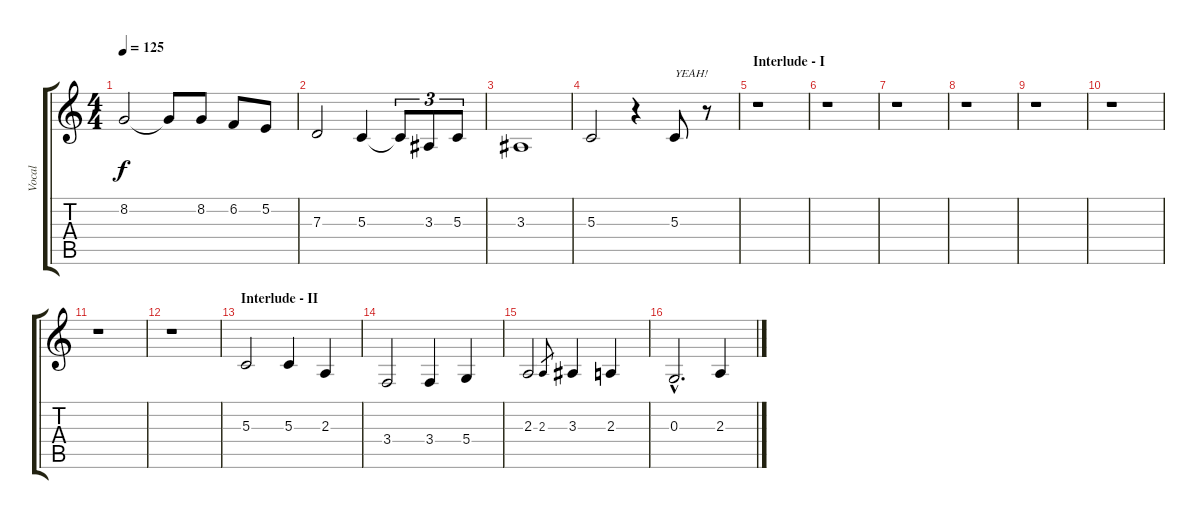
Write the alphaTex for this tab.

\track ("Vocal" "Vocal") {instrument clarinet}
\staff {score tabs}
\tuning (E4 B3 G3 D3 A2 E2) {hide}
\ts (4 4)
\tempo 125
\clef g2
\ks c
8.2.2{dy f} 8.2{t}.8 8.2.8 6.2.8 5.2.8 |
7.3.2 5.3.4 5.3{t}.8{tu (3 2)} 3.3.8{tu (3 2)} 5.3.8{tu (3 2)} |
3.3.1 |
5.3.2 r.4 5.3.8{txt "YEAH!"} r.8 |
\section ("" "Interlude - I")
r.1 |
r.1 |
r.1 |
r.1 |
r.1 |
r.1 |
r.1 |
r.1{volume 8} |
\section ("" "Interlude - II")
5.3.2{volume 15} 5.3.4 2.3.4 |
3.4.2 3.4.4 5.4.4 |
2.3.2 2.3.8{gr} 3.3.4 2.3.4 |
0.3{hac}.2{d} 2.3.4
